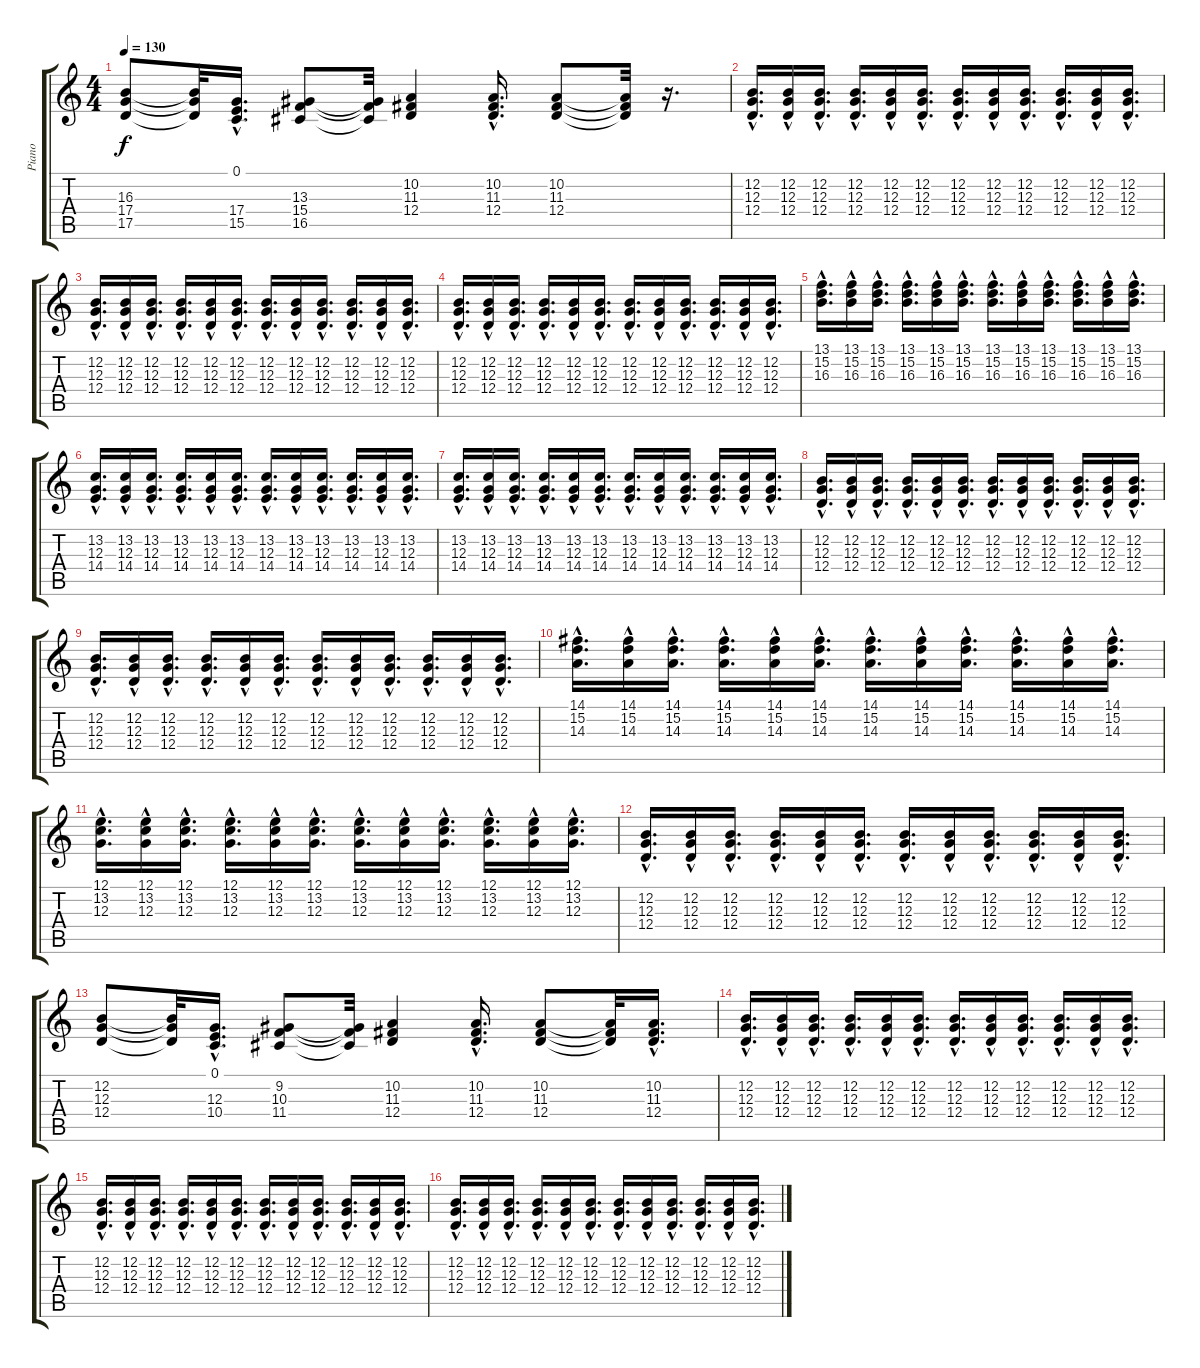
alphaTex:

\track ("Piano" "Piano") {instrument acousticgrandpiano}
\staff {score tabs}
\tuning (E4 B3 G3 D3 A2 E2) {hide}
\ts (4 4)
\tempo 130
\clef g2
\ks c
(16.3 17.4 17.5).8{dy f} (16.3{t} 17.4{t} 17.5{t}).32 (0.1{hac} 17.4{hac} 15.5{hac}).16{d} (13.3 15.4 16.5).8 (13.3{t} 15.4{t} 16.5{t}).32 (10.2 11.3 12.4).4 (10.2{hac} 11.3{hac} 12.4{hac}).16{d} (10.2 11.3 12.4).8 (10.2{t} 11.3{t} 12.4{t}).32 r.16{d} |
(12.2{hac} 12.3{hac} 12.4{hac}).16{d} (12.2{hac} 12.3{hac} 12.4{hac}).16 (12.2{hac} 12.3{hac} 12.4{hac}).16{d} (12.2{hac} 12.3{hac} 12.4{hac}).16{d} (12.2{hac} 12.3{hac} 12.4{hac}).16 (12.2{hac} 12.3{hac} 12.4{hac}).16{d} (12.2{hac} 12.3{hac} 12.4{hac}).16{d} (12.2{hac} 12.3{hac} 12.4{hac}).16 (12.2{hac} 12.3{hac} 12.4{hac}).16{d} (12.2{hac} 12.3{hac} 12.4{hac}).16{d} (12.2{hac} 12.3{hac} 12.4{hac}).16 (12.2{hac} 12.3{hac} 12.4{hac}).16{d} |
(12.2{hac} 12.3{hac} 12.4{hac}).16{d} (12.2{hac} 12.3{hac} 12.4{hac}).16 (12.2{hac} 12.3{hac} 12.4{hac}).16{d} (12.2{hac} 12.3{hac} 12.4{hac}).16{d} (12.2{hac} 12.3{hac} 12.4{hac}).16 (12.2{hac} 12.3{hac} 12.4{hac}).16{d} (12.2{hac} 12.3{hac} 12.4{hac}).16{d} (12.2{hac} 12.3{hac} 12.4{hac}).16 (12.2{hac} 12.3{hac} 12.4{hac}).16{d} (12.2{hac} 12.3{hac} 12.4{hac}).16{d} (12.2{hac} 12.3{hac} 12.4{hac}).16 (12.2{hac} 12.3{hac} 12.4{hac}).16{d} |
(12.2{hac} 12.3{hac} 12.4{hac}).16{d} (12.2{hac} 12.3{hac} 12.4{hac}).16 (12.2{hac} 12.3{hac} 12.4{hac}).16{d} (12.2{hac} 12.3{hac} 12.4{hac}).16{d} (12.2{hac} 12.3{hac} 12.4{hac}).16 (12.2{hac} 12.3{hac} 12.4{hac}).16{d} (12.2{hac} 12.3{hac} 12.4{hac}).16{d} (12.2{hac} 12.3{hac} 12.4{hac}).16 (12.2{hac} 12.3{hac} 12.4{hac}).16{d} (12.2{hac} 12.3{hac} 12.4{hac}).16{d} (12.2{hac} 12.3{hac} 12.4{hac}).16 (12.2{hac} 12.3{hac} 12.4{hac}).16{d} |
(13.1{hac} 15.2{hac} 16.3{hac}).16{d} (13.1{hac} 15.2{hac} 16.3{hac}).16 (13.1{hac} 15.2{hac} 16.3{hac}).16{d} (13.1{hac} 15.2{hac} 16.3{hac}).16{d} (13.1{hac} 15.2{hac} 16.3{hac}).16 (13.1{hac} 15.2{hac} 16.3{hac}).16{d} (13.1{hac} 15.2{hac} 16.3{hac}).16{d} (13.1{hac} 15.2{hac} 16.3{hac}).16 (13.1{hac} 15.2{hac} 16.3{hac}).16{d} (13.1{hac} 15.2{hac} 16.3{hac}).16{d} (13.1{hac} 15.2{hac} 16.3{hac}).16 (13.1{hac} 15.2{hac} 16.3{hac}).16{d} |
(13.2{hac} 12.3{hac} 14.4{hac}).16{d} (13.2{hac} 12.3{hac} 14.4{hac}).16 (13.2{hac} 12.3{hac} 14.4{hac}).16{d} (13.2{hac} 12.3{hac} 14.4{hac}).16{d} (13.2{hac} 12.3{hac} 14.4{hac}).16 (13.2{hac} 12.3{hac} 14.4{hac}).16{d} (13.2{hac} 12.3{hac} 14.4{hac}).16{d} (13.2{hac} 12.3{hac} 14.4{hac}).16 (13.2{hac} 12.3{hac} 14.4{hac}).16{d} (13.2{hac} 12.3{hac} 14.4{hac}).16{d} (13.2{hac} 12.3{hac} 14.4{hac}).16 (13.2{hac} 12.3{hac} 14.4{hac}).16{d} |
(13.2{hac} 12.3{hac} 14.4{hac}).16{d} (13.2{hac} 12.3{hac} 14.4{hac}).16 (13.2{hac} 12.3{hac} 14.4{hac}).16{d} (13.2{hac} 12.3{hac} 14.4{hac}).16{d} (13.2{hac} 12.3{hac} 14.4{hac}).16 (13.2{hac} 12.3{hac} 14.4{hac}).16{d} (13.2{hac} 12.3{hac} 14.4{hac}).16{d} (13.2{hac} 12.3{hac} 14.4{hac}).16 (13.2{hac} 12.3{hac} 14.4{hac}).16{d} (13.2{hac} 12.3{hac} 14.4{hac}).16{d} (13.2{hac} 12.3{hac} 14.4{hac}).16 (13.2{hac} 12.3{hac} 14.4{hac}).16{d} |
(12.2{hac} 12.3{hac} 12.4{hac}).16{d} (12.2{hac} 12.3{hac} 12.4{hac}).16 (12.2{hac} 12.3{hac} 12.4{hac}).16{d} (12.2{hac} 12.3{hac} 12.4{hac}).16{d} (12.2{hac} 12.3{hac} 12.4{hac}).16 (12.2{hac} 12.3{hac} 12.4{hac}).16{d} (12.2{hac} 12.3{hac} 12.4{hac}).16{d} (12.2{hac} 12.3{hac} 12.4{hac}).16 (12.2{hac} 12.3{hac} 12.4{hac}).16{d} (12.2{hac} 12.3{hac} 12.4{hac}).16{d} (12.2{hac} 12.3{hac} 12.4{hac}).16 (12.2{hac} 12.3{hac} 12.4{hac}).16{d} |
(12.2{hac} 12.3{hac} 12.4{hac}).16{d} (12.2{hac} 12.3{hac} 12.4{hac}).16 (12.2{hac} 12.3{hac} 12.4{hac}).16{d} (12.2{hac} 12.3{hac} 12.4{hac}).16{d} (12.2{hac} 12.3{hac} 12.4{hac}).16 (12.2{hac} 12.3{hac} 12.4{hac}).16{d} (12.2{hac} 12.3{hac} 12.4{hac}).16{d} (12.2{hac} 12.3{hac} 12.4{hac}).16 (12.2{hac} 12.3{hac} 12.4{hac}).16{d} (12.2{hac} 12.3{hac} 12.4{hac}).16{d} (12.2{hac} 12.3{hac} 12.4{hac}).16 (12.2{hac} 12.3{hac} 12.4{hac}).16{d} |
(14.1{hac} 15.2{hac} 14.3{hac}).16{d} (14.1{hac} 15.2{hac} 14.3{hac}).16 (14.1{hac} 15.2{hac} 14.3{hac}).16{d} (14.1{hac} 15.2{hac} 14.3{hac}).16{d} (14.1{hac} 15.2{hac} 14.3{hac}).16 (14.1{hac} 15.2{hac} 14.3{hac}).16{d} (14.1{hac} 15.2{hac} 14.3{hac}).16{d} (14.1{hac} 15.2{hac} 14.3{hac}).16 (14.1{hac} 15.2{hac} 14.3{hac}).16{d} (14.1{hac} 15.2{hac} 14.3{hac}).16{d} (14.1{hac} 15.2{hac} 14.3{hac}).16 (14.1{hac} 15.2{hac} 14.3{hac}).16{d} |
(12.1{hac} 13.2{hac} 12.3{hac}).16{d} (12.1{hac} 13.2{hac} 12.3{hac}).16 (12.1{hac} 13.2{hac} 12.3{hac}).16{d} (12.1{hac} 13.2{hac} 12.3{hac}).16{d} (12.1{hac} 13.2{hac} 12.3{hac}).16 (12.1{hac} 13.2{hac} 12.3{hac}).16{d} (12.1{hac} 13.2{hac} 12.3{hac}).16{d} (12.1{hac} 13.2{hac} 12.3{hac}).16 (12.1{hac} 13.2{hac} 12.3{hac}).16{d} (12.1{hac} 13.2{hac} 12.3{hac}).16{d} (12.1{hac} 13.2{hac} 12.3{hac}).16 (12.1{hac} 13.2{hac} 12.3{hac}).16{d} |
(12.2{hac} 12.3{hac} 12.4{hac}).16{d} (12.2{hac} 12.3{hac} 12.4{hac}).16 (12.2{hac} 12.3{hac} 12.4{hac}).16{d} (12.2{hac} 12.3{hac} 12.4{hac}).16{d} (12.2{hac} 12.3{hac} 12.4{hac}).16 (12.2{hac} 12.3{hac} 12.4{hac}).16{d} (12.2{hac} 12.3{hac} 12.4{hac}).16{d} (12.2{hac} 12.3{hac} 12.4{hac}).16 (12.2{hac} 12.3{hac} 12.4{hac}).16{d} (12.2{hac} 12.3{hac} 12.4{hac}).16{d} (12.2{hac} 12.3{hac} 12.4{hac}).16 (12.2{hac} 12.3{hac} 12.4{hac}).16{d} |
(12.2 12.3 12.4).8 (12.2{t} 12.3{t} 12.4{t}).32 (0.1{hac} 12.3{hac} 10.4{hac}).16{d} (9.2 10.3 11.4).8 (9.2{t} 10.3{t} 11.4{t}).32 (10.2 11.3 12.4).4 (10.2{hac} 11.3{hac} 12.4{hac}).16{d} (10.2 11.3 12.4).8 (10.2{t} 11.3{t} 12.4{t}).32 (10.2{hac} 11.3{hac} 12.4{hac}).16{d} |
(12.2{hac} 12.3{hac} 12.4{hac}).16{d} (12.2{hac} 12.3{hac} 12.4{hac}).16 (12.2{hac} 12.3{hac} 12.4{hac}).16{d} (12.2{hac} 12.3{hac} 12.4{hac}).16{d} (12.2{hac} 12.3{hac} 12.4{hac}).16 (12.2{hac} 12.3{hac} 12.4{hac}).16{d} (12.2{hac} 12.3{hac} 12.4{hac}).16{d} (12.2{hac} 12.3{hac} 12.4{hac}).16 (12.2{hac} 12.3{hac} 12.4{hac}).16{d} (12.2{hac} 12.3{hac} 12.4{hac}).16{d} (12.2{hac} 12.3{hac} 12.4{hac}).16 (12.2{hac} 12.3{hac} 12.4{hac}).16{d} |
(12.2{hac} 12.3{hac} 12.4{hac}).16{d} (12.2{hac} 12.3{hac} 12.4{hac}).16 (12.2{hac} 12.3{hac} 12.4{hac}).16{d} (12.2{hac} 12.3{hac} 12.4{hac}).16{d} (12.2{hac} 12.3{hac} 12.4{hac}).16 (12.2{hac} 12.3{hac} 12.4{hac}).16{d} (12.2{hac} 12.3{hac} 12.4{hac}).16{d} (12.2{hac} 12.3{hac} 12.4{hac}).16 (12.2{hac} 12.3{hac} 12.4{hac}).16{d} (12.2{hac} 12.3{hac} 12.4{hac}).16{d} (12.2{hac} 12.3{hac} 12.4{hac}).16 (12.2{hac} 12.3{hac} 12.4{hac}).16{d} |
(12.2{hac} 12.3{hac} 12.4{hac}).16{d} (12.2{hac} 12.3{hac} 12.4{hac}).16 (12.2{hac} 12.3{hac} 12.4{hac}).16{d} (12.2{hac} 12.3{hac} 12.4{hac}).16{d} (12.2{hac} 12.3{hac} 12.4{hac}).16 (12.2{hac} 12.3{hac} 12.4{hac}).16{d} (12.2{hac} 12.3{hac} 12.4{hac}).16{d} (12.2{hac} 12.3{hac} 12.4{hac}).16 (12.2{hac} 12.3{hac} 12.4{hac}).16{d} (12.2{hac} 12.3{hac} 12.4{hac}).16{d} (12.2{hac} 12.3{hac} 12.4{hac}).16 (12.2{hac} 12.3{hac} 12.4{hac}).16{d}
